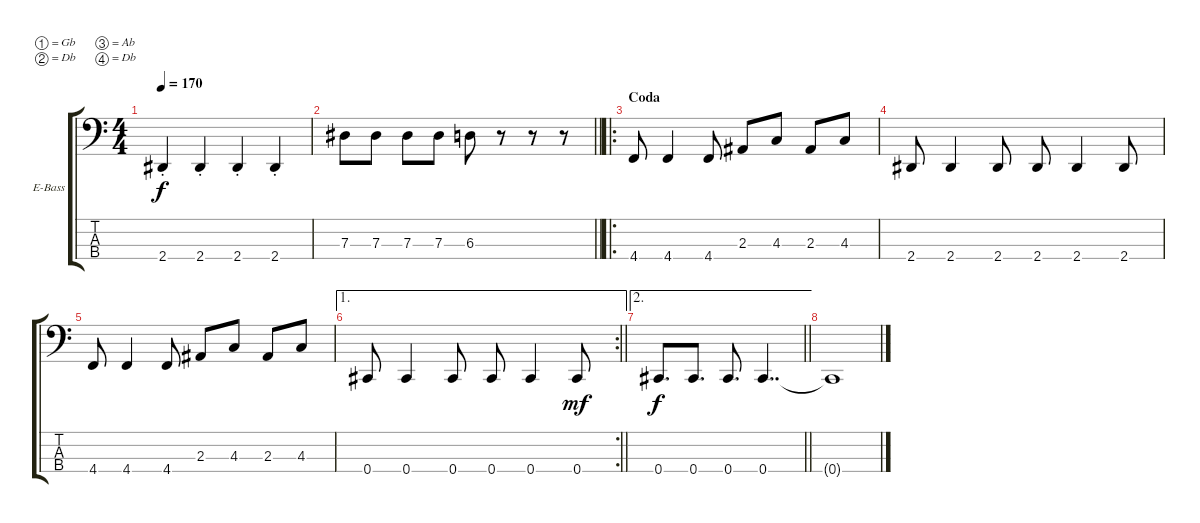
\bracketExtendMode groupsimilarinstruments
\firstSystemTrackNameOrientation horizontal
\otherSystemsTrackNameOrientation horizontal
\track ("Bass" "E-Bass") {instrument electricbasspick}
\staff {score tabs}
\tuning (Gb2 Db2 Ab1 Db1)
\ts (4 4)
\tempo 170
\clef f4
\ks c
2.4{st}.4{dy f} 2.4{st}.4 2.4{st}.4 2.4{st}.4 |
\barLineRight lightlight
7.3.8 7.3.8 7.3.8 7.3.8 6.3.8 r.8 r.8 r.8 |
\ro
\section ("" "Coda")
4.4.8 4.4.4 4.4.8 2.3.8 4.3.8 2.3.8 4.3.8 |
2.4.8 2.4.4 2.4.8 2.4.8 2.4.4 2.4.8 |
4.4.8 4.4.4 4.4.8 2.3.8 4.3.8 2.3.8 4.3.8 |
\ae 1
\rc 2
\barLineRight lightlight
0.4.8 0.4.4 0.4.8 0.4.8 0.4.4 0.4.8{dy mf} |
\ae 2
\barLineRight lightlight
0.4.8{d dy f} 0.4.8{d} 0.4.8{d} 0.4.4{dd} |
0.4{t}.1
